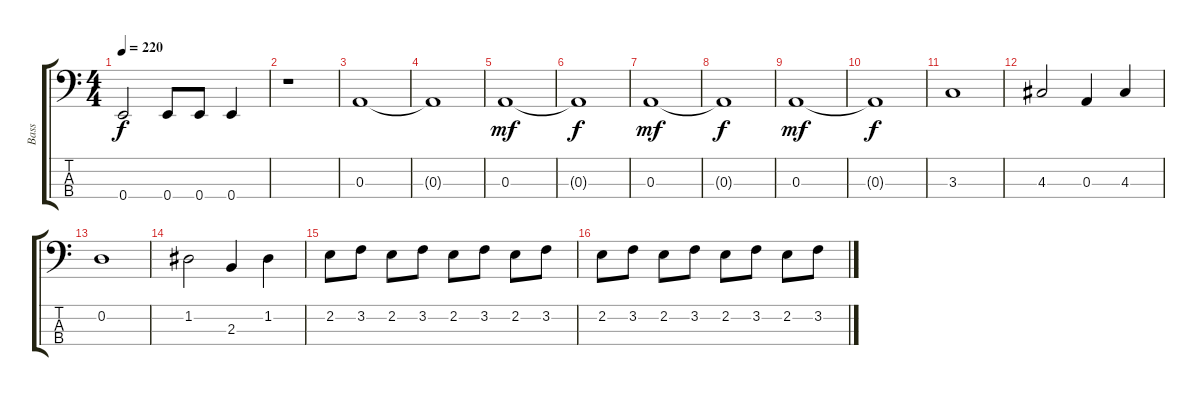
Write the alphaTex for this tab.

\track ("Bass" "Bass") {instrument electricbasspick}
\staff {score tabs}
\tuning (G2 D2 A1 E1) {hide}
\ts (4 4)
\tempo 220
\clef f4
\ks c
0.4{t}.2{dy f} 0.4.8 0.4.8 0.4.4 |
r.1 |
0.3.1 |
0.3{t}.1 |
0.3.1{dy mf} |
0.3{t}.1{dy f} |
0.3.1{dy mf} |
0.3{t}.1{dy f} |
0.3.1{dy mf} |
0.3{t}.1{dy f} |
3.3.1 |
4.3.2 0.3.4 4.3.4 |
0.2.1 |
1.2.2 2.3.4 1.2.4 |
2.2.8 3.2.8 2.2.8 3.2.8 2.2.8 3.2.8 2.2.8 3.2.8 |
2.2.8 3.2.8 2.2.8 3.2.8 2.2.8 3.2.8 2.2.8 3.2.8
